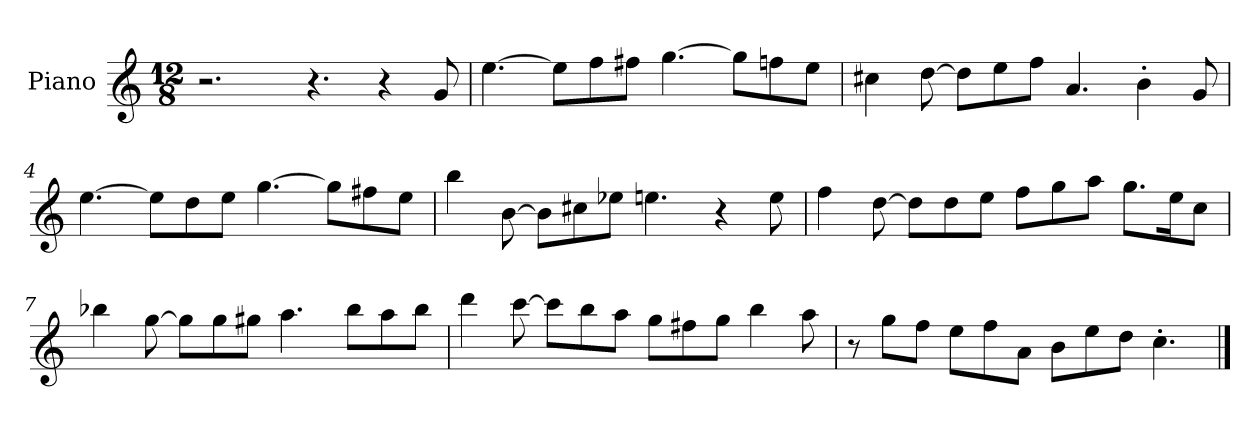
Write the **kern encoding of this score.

**kern
*part1
*staff1
*I"Piano
*I'Pno.
*clefG2
*k[]
*M12/8
*MM120
=1
2.r
4.r
4r
8g/
=2
[4.ee\
8ee\L]
8ff\
8ff#X\J
[4.gg\
8gg\L]
8ffn\
8ee\J
=3
4cc#X\
[8dd\
8dd\L]
8ee\
8ff\J
4.a/
4b'\
8g/
=4
[4.ee\
8ee\L]
8dd\
8ee\J
[4.gg\
8gg\L]
8ff#X\
8ee\J
!!LO:LB:g=z
=5
4bb\
[8b\
8b\L]
8cc#X\
8ee-X\J
4.een\
4r
8ee\
=6
4ff\
[8dd\
8dd\L]
8dd\
8ee\J
8ff\L
8gg\
8aa\J
8.gg\L
16ee\K
8cc\J
=7
4bb-X\
[8gg\
8gg\L]
8gg\
8gg#X\J
4.aa\
8bb-\L
8aa\
8bb-\J
!!LO:LB:g=z
=8
4ddd\
[8ccc\
8ccc\L]
8bb\
8aa\J
8gg\L
8ff#X\
8gg\J
4bb\
8aa\
=9
8r
8gg\L
8ff\J
8ee\L
8ff\
8a\J
8b\L
8ee\
8dd\J
4.cc'\
==
*-
